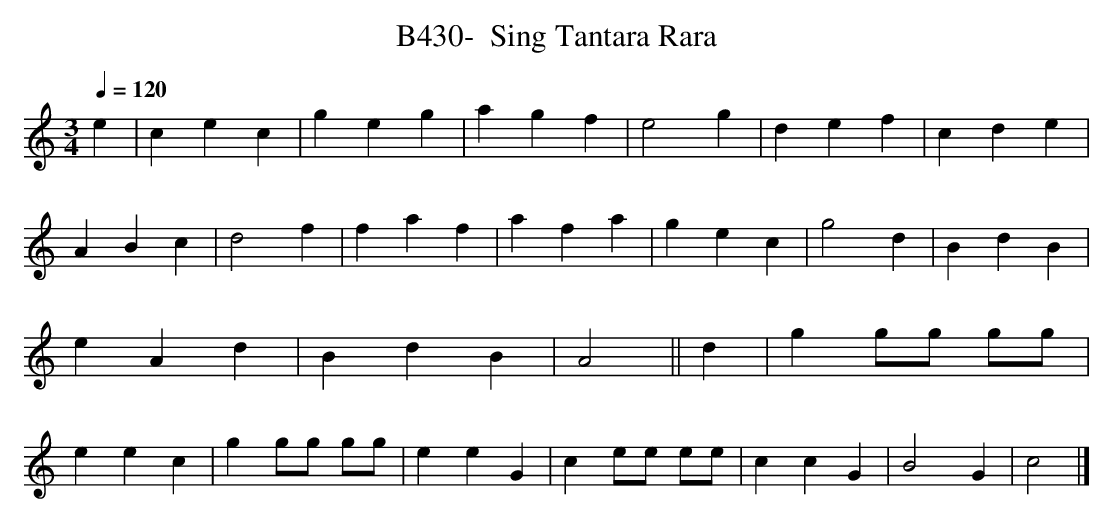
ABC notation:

X:1
T:B430-  Sing Tantara Rara
Q:1/4=120
L:1/4
M:3/4
K:C
e|cec|geg|agf|e2g|\
def|cde|ABc|d2f|\
faf|afa|gec|g2d|\
BdB|eAd|BdB|A2||d|\
gg/g/ g/g/|eec|gg/g/ g/g/|eeG|\
ce/e/ e/e/|ccG|B2G|c2|]
